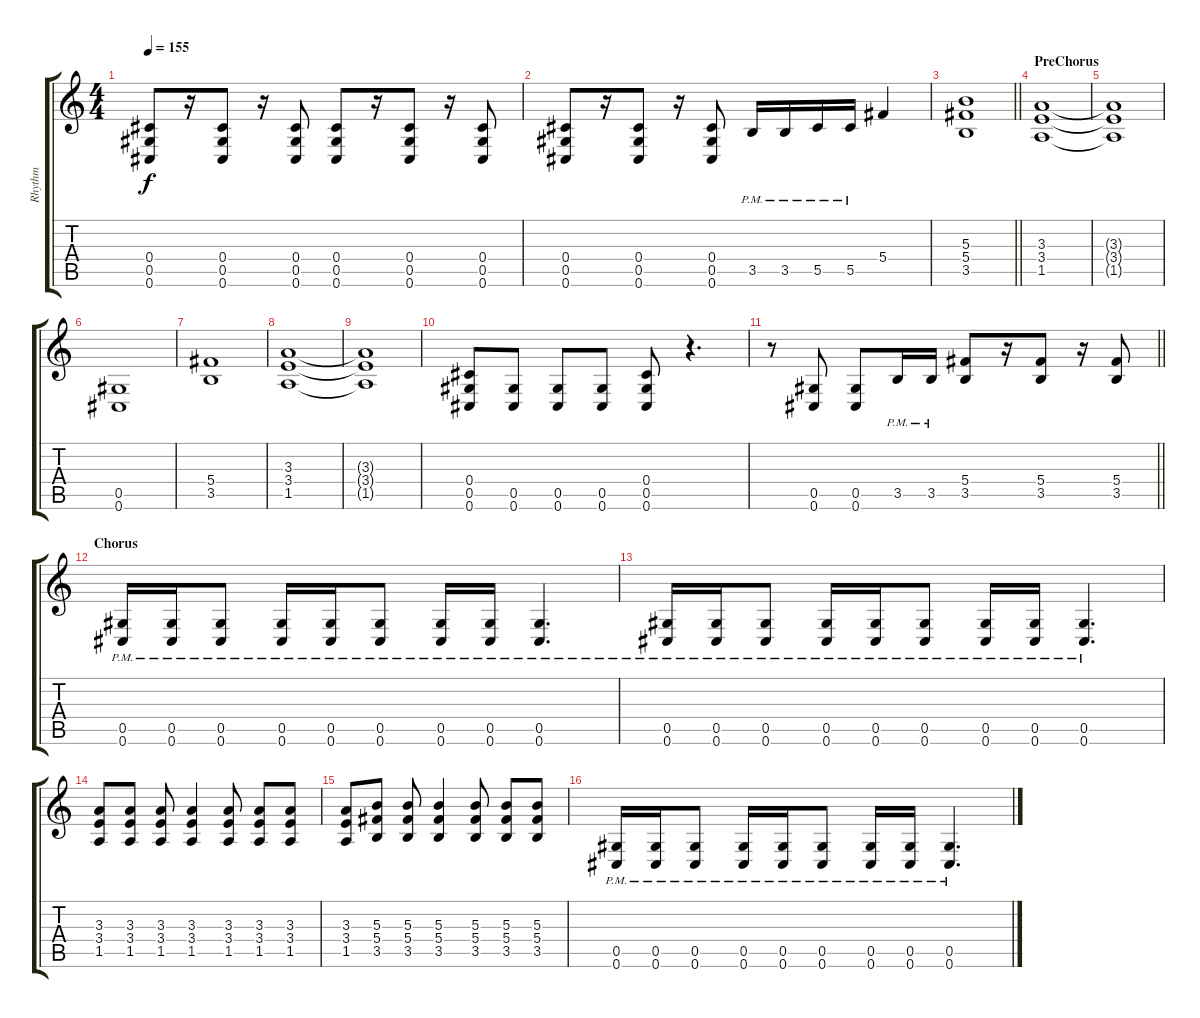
\track ("Rhythm" "Rhythm") {instrument distortionguitar}
\staff {score tabs}
\tuning (Eb4 Bb3 Gb3 Db3 Ab2 Db2) {hide}
\ts (4 4)
\tempo 155
\clef g2
\ks c
(0.4 0.5 0.6).8{dy f} r.16 (0.4 0.5 0.6).8 r.16 (0.4 0.5 0.6).8 (0.4 0.5 0.6).8 r.16 (0.4 0.5 0.6).8 r.16 (0.4 0.5 0.6).8 |
(0.4 0.5 0.6).8 r.16 (0.4 0.5 0.6).8 r.16 (0.4 0.5 0.6).8 3.5{pm}.16 3.5{pm}.16 5.5{pm}.16 5.5{pm}.16 5.4.4 |
\barLineRight lightlight
(5.3 5.4 3.5).1 |
\section ("" "PreChorus")
(3.3 3.4 1.5).1 |
(3.3{t} 3.4{t} 1.5{t}).1 |
(0.5 0.6).1 |
(5.4 3.5).1 |
(3.3 3.4 1.5).1 |
(3.3{t} 3.4{t} 1.5{t}).1 |
(0.4 0.5 0.6).8 (0.5 0.6).8 (0.5 0.6).8 (0.5 0.6).8 (0.4 0.5 0.6).8 r.4{d} |
\barLineRight lightlight
r.8 (0.5 0.6).8 (0.5 0.6).8 3.5{pm}.16 3.5{pm}.16 (5.4 3.5).8 r.16 (5.4 3.5).8 r.16 (5.4 3.5).8 |
\section ("" "Chorus")
(0.5{pm} 0.6{pm}).16 (0.5{pm} 0.6{pm}).16 (0.5{pm} 0.6{pm}).8 (0.5{pm} 0.6{pm}).16 (0.5{pm} 0.6{pm}).16 (0.5{pm} 0.6{pm}).8 (0.5{pm} 0.6{pm}).16 (0.5{pm} 0.6{pm}).16 (0.5{pm} 0.6{pm}).4{d} |
(0.5{pm} 0.6{pm}).16 (0.5{pm} 0.6{pm}).16 (0.5{pm} 0.6{pm}).8 (0.5{pm} 0.6{pm}).16 (0.5{pm} 0.6{pm}).16 (0.5{pm} 0.6{pm}).8 (0.5{pm} 0.6{pm}).16 (0.5{pm} 0.6{pm}).16 (0.5{pm} 0.6{pm}).4{d} |
(3.3 3.4 1.5).8 (3.3 3.4 1.5).8 (3.3 3.4 1.5).8 (3.3 3.4 1.5).4 (3.3 3.4 1.5).8 (3.3 3.4 1.5).8 (3.3 3.4 1.5).8 |
(3.3 3.4 1.5).8 (5.3 5.4 3.5).8 (5.3 5.4 3.5).8 (5.3 5.4 3.5).4 (5.3 5.4 3.5).8 (5.3 5.4 3.5).8 (5.3 5.4 3.5).8 |
(0.5{pm} 0.6{pm}).16 (0.5{pm} 0.6{pm}).16 (0.5{pm} 0.6{pm}).8 (0.5{pm} 0.6{pm}).16 (0.5{pm} 0.6{pm}).16 (0.5{pm} 0.6{pm}).8 (0.5{pm} 0.6{pm}).16 (0.5{pm} 0.6{pm}).16 (0.5{pm} 0.6{pm}).4{d}
